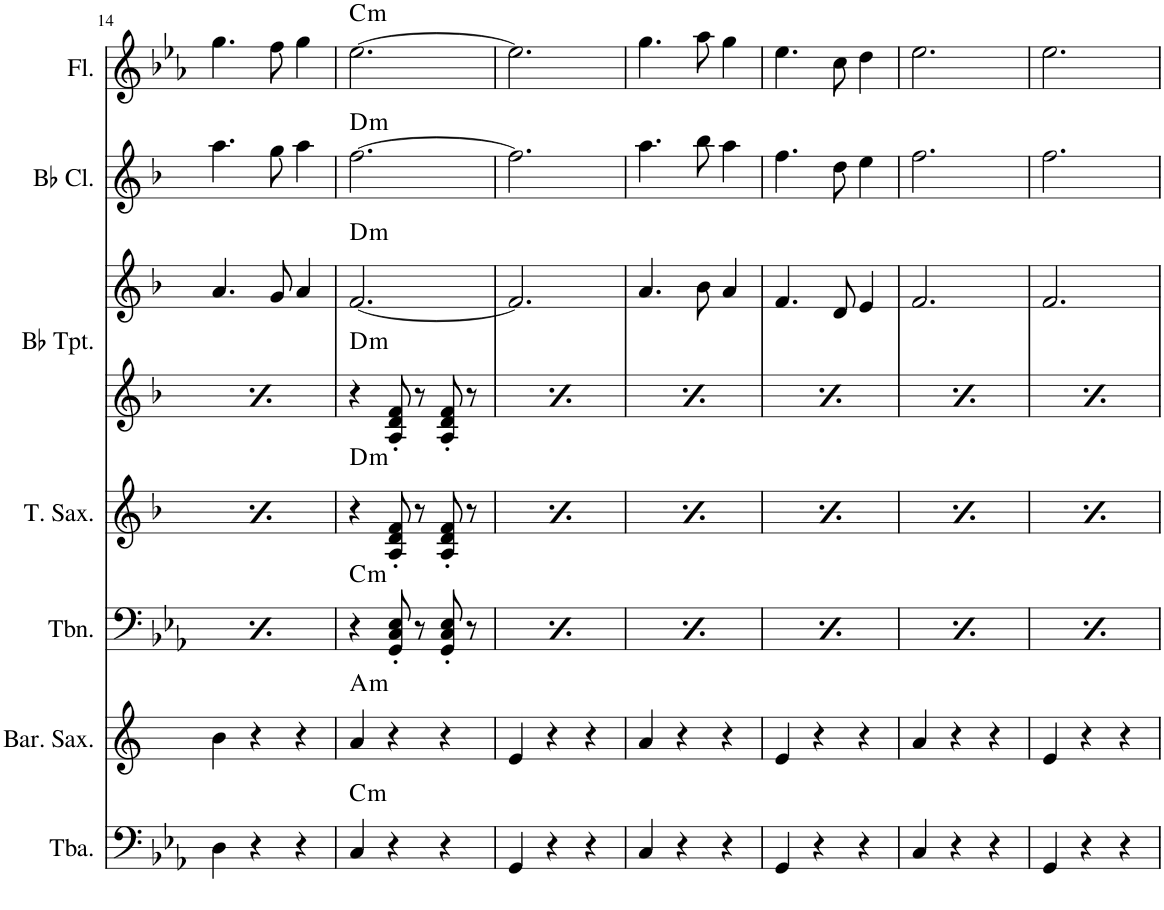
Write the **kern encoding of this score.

**kern	**harte	**kern	**harte	**kern	**harte	**kern	**harte	**kern	**kern	**harte	**kern	**harte	**kern	**harte	**kern	**harte	**kern	**harte	**kern	**harte	**kern	**harte	**kern	**harte
*part12	*part12	*part11	*part11	*part10	*part10	*part9	*part9	*part8	*part8	*part8	*part7	*part7	*part6	*part6	*part5	*part5	*part4	*part4	*part3	*part3	*part2	*part2	*part1	*part1
*staff13	*	*staff12	*	*staff11	*	*staff10	*	*staff9	*staff8	*	*staff7	*	*staff6	*	*staff5	*	*staff4	*	*staff3	*	*staff2	*	*staff1	*
*I"Tuba	*	*I"Baritone Saxophone	*	*I"Trombone	*	*I"Tenor Saxophone	*	*I"Bb Trumpet	*	*	*I"Bb Clarinet	*	*I"Flute	*	*I"Bass	*	*I"Baritone	*	*I"Tenor	*	*I"Alto	*	*I"Soprano	*
*I'Tba.	*	*I'Bar. Sax.	*	*I'Tbn.	*	*I'T. Sax.	*	*I'Bb Tpt.	*	*	*I'Bb Cl.	*	*I'Fl.	*	*I'B.	*	*I'Bar.	*	*I'T.	*	*I'A.	*	*I'S.	*
!!LO:PB:g=z
*clefF4	*	*clefG2	*	*clefF4	*	*clefG2	*	*clefG2	*clefG2	*	*clefG2	*	*clefG2	*	*clefF4	*	*clefF4	*	*clefGv2	*	*clefG2	*	*clefG2	*
*	*	*Trd12c21	*	*	*	*Trd8c14	*	*Trd1c2	*Trd1c2	*	*Trd1c2	*	*	*	*	*	*	*	*	*	*	*	*	*
*k[b-e-a-]	*	*k[]	*	*k[b-e-a-]	*	*k[b-]	*	*k[b-]	*k[b-]	*	*k[b-]	*	*k[b-e-a-]	*	*k[b-e-a-]	*	*k[b-e-a-]	*	*k[b-e-a-]	*	*k[b-e-a-]	*	*k[b-e-a-]	*
*M3/4	*	*M3/4	*	*M3/4	*	*M3/4	*	*M3/4	*M3/4	*	*M3/4	*	*M3/4	*	*M3/4	*	*M3/4	*	*M3/4	*	*M3/4	*	*M3/4	*
=14	=14	=14	=14	=14	=14	=14	=14	=14	=14	=14	=14	=14	=14	=14	=14	=14	=14	=14	=14	=14	=14	=14	=14	=14
4D\	.	4b\	.	4r	G:maj	4r	A:maj	4r	4.a/	A:maj	4.aa\	.	4.gg\	.	4D	.	4r	G:maj	4r	G:maj	4.g	.	4.g	.
4r	.	4r	.	8GG/' 8BBn/' 8D/'	.	8A/' 8c#X/' 8e/'	.	8A/' 8c#X/' 8e/'	.	.	.	.	.	.	4r	.	8G' 8Bn' 8d'	.	8G' 8Bn' 8d'	.	.	.	.	.
.	.	.	.	8r	.	8r	.	8r	8g/	.	8gg\	.	8ff\	.	.	.	8r	.	8r	.	8f	.	8f	.
4r	.	4r	.	8GG/' 8BB/' 8D/'	.	8A/' 8c#/' 8e/'	.	8A/' 8c#/' 8e/'	4a/	.	4aa\	.	4gg\	.	4r	.	8G' 8B' 8d'	.	8G' 8B' 8d'	.	4g	.	4g	.
.	.	.	.	8r	.	8r	.	8r	.	.	.	.	.	.	.	.	8r	.	8r	.	.	.	.	.
=15	=15	=15	=15	=15	=15	=15	=15	=15	=15	=15	=15	=15	=15	=15	=15	=15	=15	=15	=15	=15	=15	=15	=15	=15
!	!LO:H:kt=m	!	!LO:H:kt=m	!	!LO:H:kt=m	!	!LO:H:kt=m	!	!	!LO:H:n=1:kt=m	!	!	!	!	!	!	!	!	!	!	!	!	!	!
!	!	!	!	!	!	!	!	!	!	!LO:H:n=2:kt=m	!	!LO:H:kt=m	!	!LO:H:kt=m	!	!LO:H:kt=m	!	!LO:H:kt=m	!	!LO:H:kt=m	!	!LO:H:kt=m	!	!LO:H:kt=m
4C/	C:min	4a/	A:min	4r	C:min	4r	D:min	4r	[2.f/	D:min D:min	[2.ff\	D:min	[2.ee-\	C:min	4C	C:min	4r	C:min	4r	C:min	[2.e-	C:min	[2.e-	C:min
4r	.	4r	.	8GG/' 8C/' 8E-/'	.	8A/' 8d/' 8f/'	.	8A/' 8d/' 8f/'	.	.	.	.	.	.	4r	.	8G' 8c' 8e-'	.	8G' 8c' 8e-'	.	.	.	.	.
.	.	.	.	8r	.	8r	.	8r	.	.	.	.	.	.	.	.	8r	.	8r	.	.	.	.	.
4r	.	4r	.	8GG/' 8C/' 8E-/'	.	8A/' 8d/' 8f/'	.	8A/' 8d/' 8f/'	.	.	.	.	.	.	4r	.	8G' 8c' 8e-'	.	8G' 8c' 8e-'	.	.	.	.	.
.	.	.	.	8r	.	8r	.	8r	.	.	.	.	.	.	.	.	8r	.	8r	.	.	.	.	.
=16	=16	=16	=16	=16	=16	=16	=16	=16	=16	=16	=16	=16	=16	=16	=16	=16	=16	=16	=16	=16	=16	=16	=16	=16
!	!	!	!	!	!LO:H:kt=m	!	!LO:H:kt=m	!	!	!LO:H:kt=m	!	!	!	!	!	!	!	!LO:H:kt=m	!	!LO:H:kt=m	!	!	!	!
4GG/	.	4e/	.	4r	C:min	4r	D:min	4r	2.f/]	D:min	2.ff\]	.	2.ee-\]	.	4GG	.	4r	C:min	4r	C:min	2.e-]	.	2.e-]	.
4r	.	4r	.	8GG/' 8C/' 8E-/'	.	8A/' 8d/' 8f/'	.	8A/' 8d/' 8f/'	.	.	.	.	.	.	4r	.	8G' 8c' 8e-'	.	8G' 8c' 8e-'	.	.	.	.	.
.	.	.	.	8r	.	8r	.	8r	.	.	.	.	.	.	.	.	8r	.	8r	.	.	.	.	.
4r	.	4r	.	8GG/' 8C/' 8E-/'	.	8A/' 8d/' 8f/'	.	8A/' 8d/' 8f/'	.	.	.	.	.	.	4r	.	8G' 8c' 8e-'	.	8G' 8c' 8e-'	.	.	.	.	.
.	.	.	.	8r	.	8r	.	8r	.	.	.	.	.	.	.	.	8r	.	8r	.	.	.	.	.
=17	=17	=17	=17	=17	=17	=17	=17	=17	=17	=17	=17	=17	=17	=17	=17	=17	=17	=17	=17	=17	=17	=17	=17	=17
!	!	!	!	!	!LO:H:kt=m	!	!LO:H:kt=m	!	!	!LO:H:kt=m	!	!	!	!	!	!	!	!LO:H:kt=m	!	!LO:H:kt=m	!	!	!	!
4C/	.	4a/	.	4r	C:min	4r	D:min	4r	4.a/	D:min	4.aa\	.	4.gg\	.	4C	.	4r	C:min	4r	C:min	4.g	.	4.g	.
4r	.	4r	.	8GG/' 8C/' 8E-/'	.	8A/' 8d/' 8f/'	.	8A/' 8d/' 8f/'	.	.	.	.	.	.	4r	.	8G' 8c' 8e-'	.	8G' 8c' 8e-'	.	.	.	.	.
.	.	.	.	8r	.	8r	.	8r	8b-\	.	8bb-\	.	8aa-\	.	.	.	8r	.	8r	.	8a-	.	8a-	.
4r	.	4r	.	8GG/' 8C/' 8E-/'	.	8A/' 8d/' 8f/'	.	8A/' 8d/' 8f/'	4a/	.	4aa\	.	4gg\	.	4r	.	8G' 8c' 8e-'	.	8G' 8c' 8e-'	.	4g	.	4g	.
.	.	.	.	8r	.	8r	.	8r	.	.	.	.	.	.	.	.	8r	.	8r	.	.	.	.	.
=18	=18	=18	=18	=18	=18	=18	=18	=18	=18	=18	=18	=18	=18	=18	=18	=18	=18	=18	=18	=18	=18	=18	=18	=18
!	!	!	!	!	!LO:H:kt=m	!	!LO:H:kt=m	!	!	!LO:H:kt=m	!	!	!	!	!	!	!	!LO:H:kt=m	!	!LO:H:kt=m	!	!	!	!
4GG/	.	4e/	.	4r	C:min	4r	D:min	4r	4.f/	D:min	4.ff\	.	4.ee-\	.	4GG	.	4r	C:min	4r	C:min	4.e-	.	4.e-	.
4r	.	4r	.	8GG/' 8C/' 8E-/'	.	8A/' 8d/' 8f/'	.	8A/' 8d/' 8f/'	.	.	.	.	.	.	4r	.	8G' 8c' 8e-'	.	8G' 8c' 8e-'	.	.	.	.	.
.	.	.	.	8r	.	8r	.	8r	8d/	.	8dd\	.	8cc\	.	.	.	8r	.	8r	.	8c	.	8c	.
4r	.	4r	.	8GG/' 8C/' 8E-/'	.	8A/' 8d/' 8f/'	.	8A/' 8d/' 8f/'	4e/	.	4ee\	.	4dd\	.	4r	.	8G' 8c' 8e-'	.	8G' 8c' 8e-'	.	4d	.	4d	.
.	.	.	.	8r	.	8r	.	8r	.	.	.	.	.	.	.	.	8r	.	8r	.	.	.	.	.
=19	=19	=19	=19	=19	=19	=19	=19	=19	=19	=19	=19	=19	=19	=19	=19	=19	=19	=19	=19	=19	=19	=19	=19	=19
!	!	!	!	!	!LO:H:kt=m	!	!LO:H:kt=m	!	!	!LO:H:kt=m	!	!	!	!	!	!	!	!LO:H:kt=m	!	!LO:H:kt=m	!	!	!	!
4C/	.	4a/	.	4r	C:min	4r	D:min	4r	2.f/	D:min	2.ff\	.	2.ee-\	.	4C	.	4r	C:min	4r	C:min	2.e-	.	2.e-	.
4r	.	4r	.	8GG/' 8C/' 8E-/'	.	8A/' 8d/' 8f/'	.	8A/' 8d/' 8f/'	.	.	.	.	.	.	4r	.	8G' 8c' 8e-'	.	8G' 8c' 8e-'	.	.	.	.	.
.	.	.	.	8r	.	8r	.	8r	.	.	.	.	.	.	.	.	8r	.	8r	.	.	.	.	.
4r	.	4r	.	8GG/' 8C/' 8E-/'	.	8A/' 8d/' 8f/'	.	8A/' 8d/' 8f/'	.	.	.	.	.	.	4r	.	8G' 8c' 8e-'	.	8G' 8c' 8e-'	.	.	.	.	.
.	.	.	.	8r	.	8r	.	8r	.	.	.	.	.	.	.	.	8r	.	8r	.	.	.	.	.
=20	=20	=20	=20	=20	=20	=20	=20	=20	=20	=20	=20	=20	=20	=20	=20	=20	=20	=20	=20	=20	=20	=20	=20	=20
!	!	!	!	!	!LO:H:kt=m	!	!LO:H:kt=m	!	!	!LO:H:kt=m	!	!	!	!	!	!	!	!LO:H:kt=m	!	!LO:H:kt=m	!	!	!	!
4GG/	.	4e/	.	4r	C:min	4r	D:min	4r	2.f/	D:min	2.ff\	.	2.ee-\	.	4GG	.	4r	C:min	4r	C:min	2.e-	.	2.e-	.
4r	.	4r	.	8GG/' 8C/' 8E-/'	.	8A/' 8d/' 8f/'	.	8A/' 8d/' 8f/'	.	.	.	.	.	.	4r	.	8G' 8c' 8e-'	.	8G' 8c' 8e-'	.	.	.	.	.
.	.	.	.	8r	.	8r	.	8r	.	.	.	.	.	.	.	.	8r	.	8r	.	.	.	.	.
4r	.	4r	.	8GG/' 8C/' 8E-/'	.	8A/' 8d/' 8f/'	.	8A/' 8d/' 8f/'	.	.	.	.	.	.	4r	.	8G' 8c' 8e-'	.	8G' 8c' 8e-'	.	.	.	.	.
.	.	.	.	8r	.	8r	.	8r	.	.	.	.	.	.	.	.	8r	.	8r	.	.	.	.	.
=	=	=	=	=	=	=	=	=	=	=	=	=	=	=	=	=	=	=	=	=	=	=	=	=
*-	*-	*-	*-	*-	*-	*-	*-	*-	*-	*-	*-	*-	*-	*-	*-	*-	*-	*-	*-	*-	*-	*-	*-	*-
